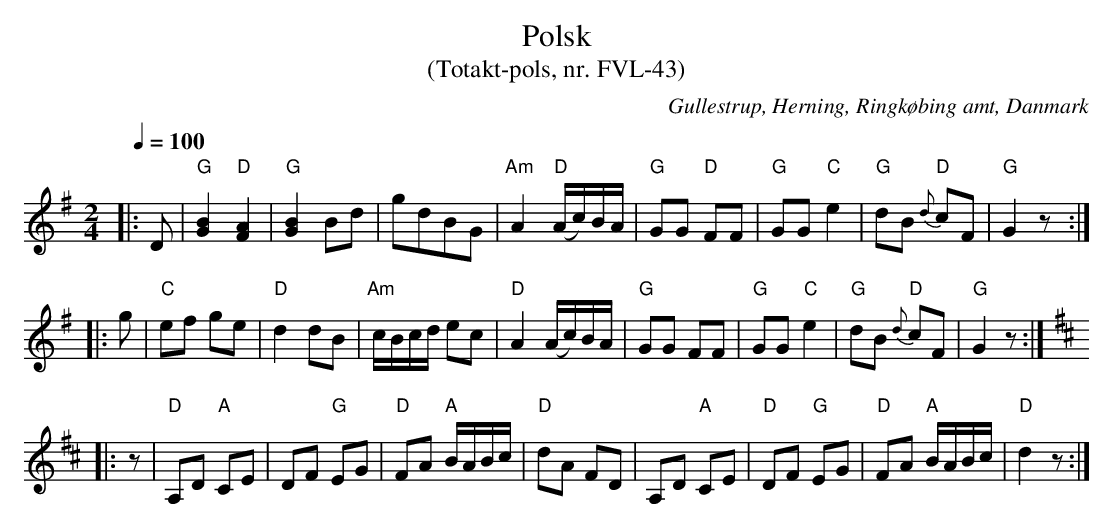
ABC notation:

X:1
T:Polsk
T:(Totakt-pols, nr. FVL-43)
O:Gullestrup, Herning, Ringkøbing amt, Danmark
M:2/4
L:1/8
Q:1/4=100
K:G
|: D | "G"[GB]2 "D"[FA]2 | "G"[GB]2 Bd | gdBG | "Am"A2 "D"(A/c/)B/A/ | "G"GG "D"FF | "G"GG "C"e2 | "G"dB "D"{d}cF | "G"G2 z :|
|: g | "C"ef ge | "D"d2 dB | "Am"c/B/c/d/ ec | "D"A2 (A/c/)B/A/ | "G"GG FF | "G"GG "C"e2 | "G"dB "D"{d}cF | "G"G2 z  :|
K:D
|: z | "D"A,D  "A"CE | DF "G"EG | "D"FA "A"B/A/B/c/ | "D"dA FD | A,D  "A"CE | "D"DF "G"EG | "D"FA "A"B/A/B/c/ | "D"d2 z :|
